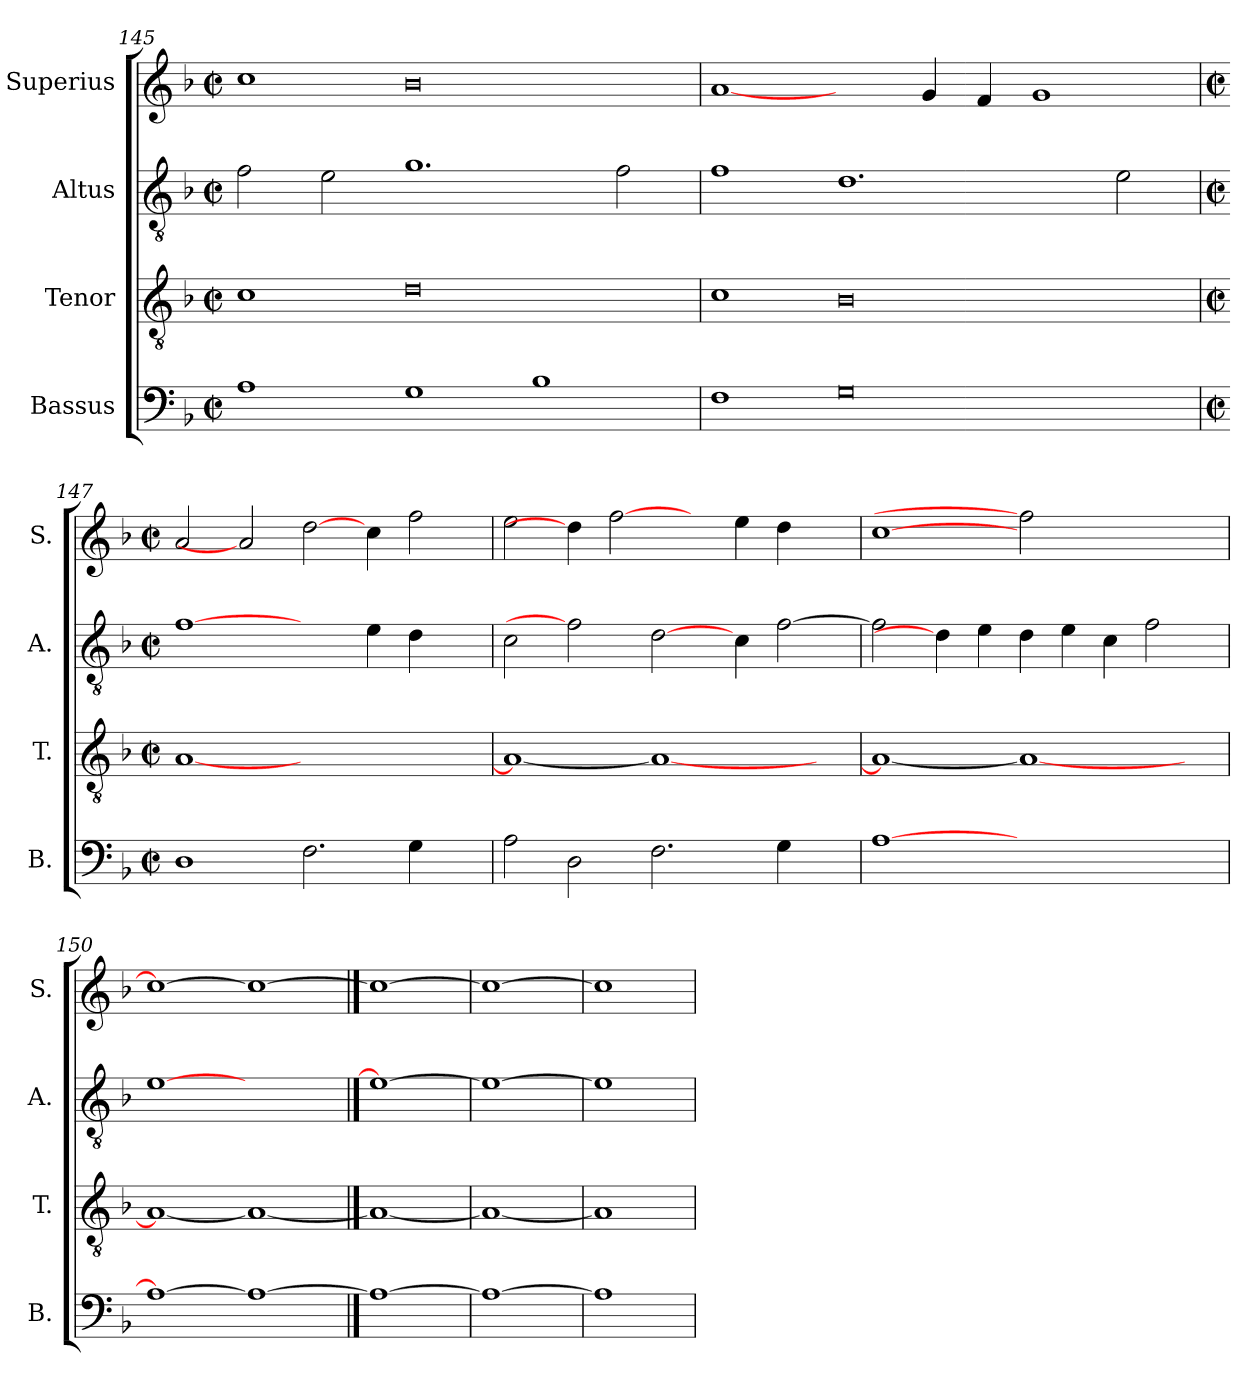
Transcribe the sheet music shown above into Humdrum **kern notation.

**kern	**kern	**kern	**kern
*part4	*part3	*part2	*part1
*staff4	*staff3	*staff2	*staff1
*I"Bassus	*I"Tenor	*I"Altus	*I"Superius
*I'B.	*I'T.	*I'A.	*I'S.
!!LO:LB:g=z
*clefF4	*clefGv2	*clefGv2	*clefG2
*	*ITrd7c12	*ITrd7c12	*
*k[b-]	*k[b-]	*k[b-]	*k[b-]
*F:	*F:	*F:	*F:
*M2/2	*M2/2	*M2/2	*M2/2
*met(c|)	*met(c|)	*met(c|)	*met(c|)
=145	=145	=145	=145
1Ai	1Ci	2Fi\	1cci
.	.	2Ei\	.
1Gi	0Di	1.Gi	0b-i
1B-i	.	.	.
.	.	2Fi\	.
=146	=146	=146	=146
1Fi	1Ci	1Fi	[1ai
0Gi	0BB-i	1.Di	2ryy
.	.	.	4gi/
.	.	.	4fi/
.	.	.	1gi
.	.	2Ei\	.
=147	=147	=147	=147
*M2/2	*M2/2	*M2/2	*M2/2
*met(c|)	*met(c|)	*met(c|)	*met(c|)
1Di	[<1AAi	[1Fi	2ai/
.	.	.	2ai]
2.Fi\	1ryy	2ryy	[2ddi\
.	.	4Ei\	4cci\
4Gi\	.	4Di\	2ffi\
4ryy	4ryy	4ryy	.
=148	=148	=148	=148
2Ai\	1AAi_<	2Ci\	2eei\
2Di\	.	2Fi]	4ddi\]
.	.	.	[2ffi
2.Fi\	1AAi_	[2Di\	.
.	.	.	4ryy
.	.	4Ci\	4eei\
4Gi\	.	[>2Fi\	4ddi\
4ryy	4ryy	.	4ryy
=149	=149	=149	=149
[>1Ai	1AAi_<	2Fi\]	[>1cci
.	.	4Di\]	.
.	.	4Ei\	.
1ryy	1AAi_	4Di\	2ffi]
.	.	4Ei\	.
.	.	4Ci\	2.ryy
.	.	2Fi\	.
4ryy	4ryy	.	.
=150	=150	=150	=150
1Ai_>	1AAi_<	[1Ei	1cci_>
1Ai_	1AAi_	1ryy	1cci_
==151	==151	==151	==151
1Ai_	1AAi_	1Ei_	1cci_
=152	=152	=152	=152
1Ai_	1AAi_	1Ei_	1cci_
=153	=153	=153	=153
1Ai]	1AAi]	1Ei]	1cci]
=	=	=	=
*-	*-	*-	*-
